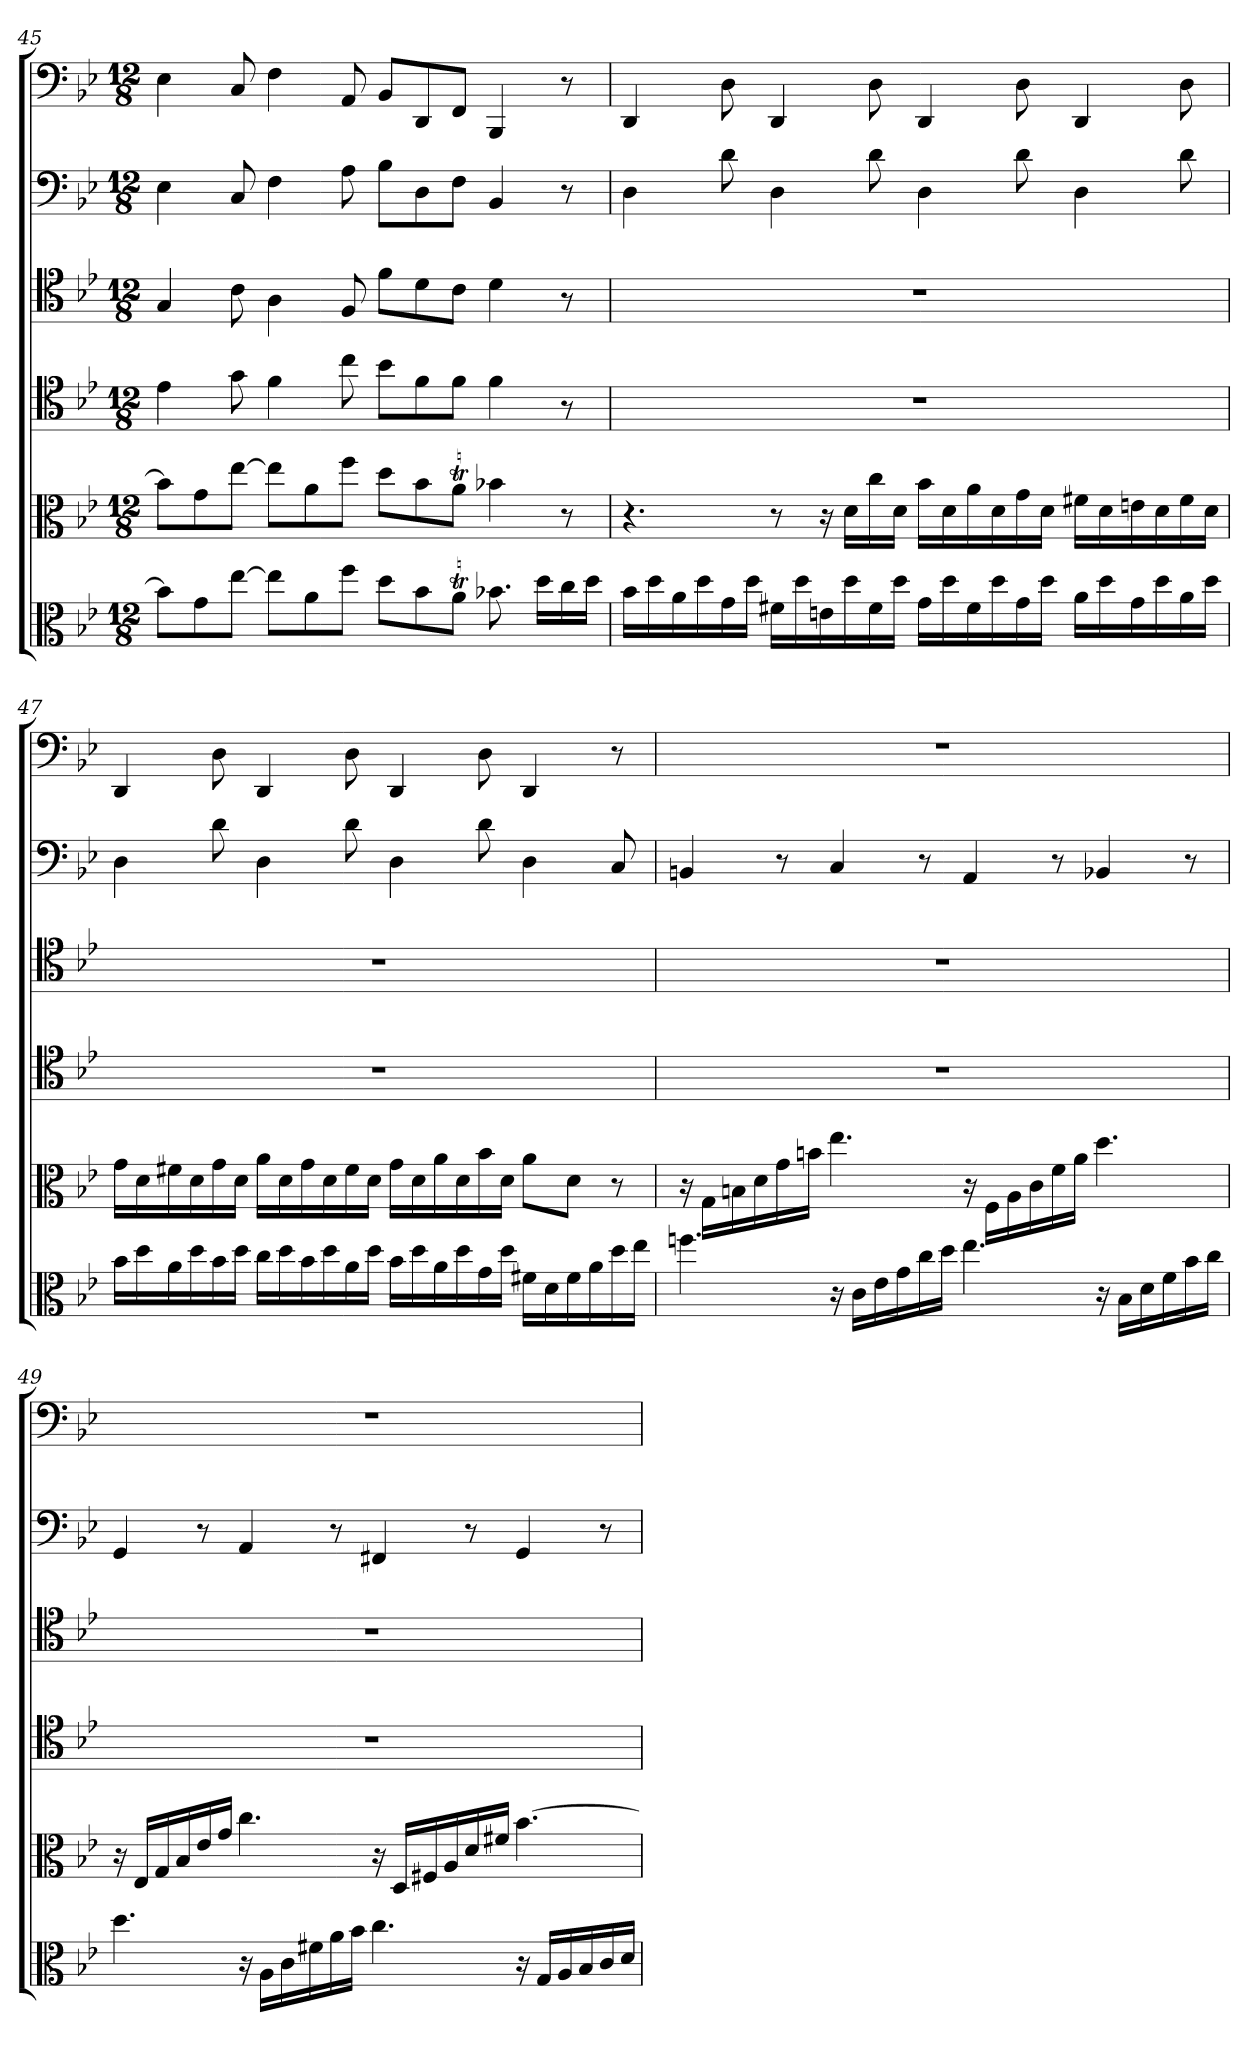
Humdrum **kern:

**kern	**kern	**kern	**kern	**kern	**kern
*part6	*part5	*part4	*part3	*part2	*part1
*staff6	*staff5	*staff4	*staff3	*staff2	*staff1
*clefC3	*clefC3	*clefC4	*clefC4	*clefF4	*clefF4
*k[b-e-]	*k[b-e-]	*k[b-e-]	*k[b-e-]	*k[b-e-]	*k[b-e-]
*B-:	*B-:	*B-:	*B-:	*B-:	*B-:
*M12/8	*M12/8	*M12/8	*M12/8	*M12/8	*M12/8
=45	=45	=45	=45	=45	=45
8b-\L]	8b-\L]	4e-\	4G/	4E-\	4E-\
8g\	8g\	.	.	.	.
[8ee-\J	[8ee-\J	8g\	8c\	8C/	8C/
8ee-\L]	8ee-\L]	4f\	4A\	4F\	4F\
8a\	8a\	.	.	.	.
8ff\J	8ff\J	8cc\	8F/	8A\	8AA/
8dd\L	8dd\L	8b-\L	8f\L	8B-\L	8BB-/L
8b-\	8b-\	8f\	8d\	8D\	8DD/
8aT\J	8aT\J	8f\J	8c\J	8F\J	8FF/J
8.b-X\	4b-X\	4f\	4d\	4BB-/	4BBB-/
16dd\LL	.	.	.	.	.
16cc\	8r	8r	8r	8r	8r
16dd\JJ	.	.	.	.	.
=46	=46	=46	=46	=46	=46
16b-\LL	4.r	1.r	1.r	4D\	4DD/
16dd\	.	.	.	.	.
16a\	.	.	.	.	.
16dd\	.	.	.	.	.
16g\	.	.	.	8d\	8D\
16dd\JJ	.	.	.	.	.
16f#X\LL	8r	.	.	4D\	4DD/
16dd\	.	.	.	.	.
16en\	16r	.	.	.	.
16dd\	16d\LL	.	.	.	.
16f#\	16cc\	.	.	8d\	8D\
16dd\JJ	16d\JJ	.	.	.	.
16g\LL	16b-\LL	.	.	4D\	4DD/
16dd\	16d\	.	.	.	.
16f#\	16a\	.	.	.	.
16dd\	16d\	.	.	.	.
16g\	16g\	.	.	8d\	8D\
16dd\JJ	16d\JJ	.	.	.	.
16a\LL	16f#X\LL	.	.	4D\	4DD/
16dd\	16d\	.	.	.	.
16g\	16en\	.	.	.	.
16dd\	16d\	.	.	.	.
16a\	16f#\	.	.	8d\	8D\
16dd\JJ	16d\JJ	.	.	.	.
=47	=47	=47	=47	=47	=47
16b-\LL	16g\LL	1.r	1.r	4D\	4DD/
16dd\	16d\	.	.	.	.
16a\	16f#X\	.	.	.	.
16dd\	16d\	.	.	.	.
16b-\	16g\	.	.	8d\	8D\
16dd\JJ	16d\JJ	.	.	.	.
16cc\LL	16a\LL	.	.	4D\	4DD/
16dd\	16d\	.	.	.	.
16b-\	16g\	.	.	.	.
16dd\	16d\	.	.	.	.
16a\	16f#\	.	.	8d\	8D\
16dd\JJ	16d\JJ	.	.	.	.
16b-\LL	16g\LL	.	.	4D\	4DD/
16dd\	16d\	.	.	.	.
16a\	16a\	.	.	.	.
16dd\	16d\	.	.	.	.
16g\	16b-\	.	.	8d\	8D\
16dd\JJ	16d\JJ	.	.	.	.
16f#X\LL	8a\L	.	.	4D\	4DD/
16d\	.	.	.	.	.
16f#\	8d\J	.	.	.	.
16a\	.	.	.	.	.
16dd\	8r	.	.	8C/	8r
16ee-\JJ	.	.	.	.	.
=48	=48	=48	=48	=48	=48
4.ffn\	16r	1.r	1.r	4BBn/	1.r
.	16G\LL	.	.	.	.
.	16Bn\	.	.	.	.
.	16d\	.	.	.	.
.	16g\	.	.	8r	.
.	16bn\JJ	.	.	.	.
16r	4.ee-\	.	.	4C/	.
16c\LL	.	.	.	.	.
16e-\	.	.	.	.	.
16g\	.	.	.	.	.
16cc\	.	.	.	8r	.
16dd\JJ	.	.	.	.	.
4.ee-\	16r	.	.	4AA/	.
.	16F\LL	.	.	.	.
.	16A\	.	.	.	.
.	16c\	.	.	.	.
.	16f\	.	.	8r	.
.	16a\JJ	.	.	.	.
16r	4.dd\	.	.	4BB-X/	.
16B-\LL	.	.	.	.	.
16d\	.	.	.	.	.
16f\	.	.	.	.	.
16b-\	.	.	.	8r	.
16cc\JJ	.	.	.	.	.
=49	=49	=49	=49	=49	=49
4.dd\	16r	1.r	1.r	4GG/	1.r
.	16E-/LL	.	.	.	.
.	16G/	.	.	.	.
.	16B-/	.	.	.	.
.	16e-/	.	.	8r	.
.	16g/JJ	.	.	.	.
16r	4.cc\	.	.	4AA/	.
16A\LL	.	.	.	.	.
16c\	.	.	.	.	.
16f#X\	.	.	.	.	.
16a\	.	.	.	8r	.
16b-\JJ	.	.	.	.	.
4.cc\	16r	.	.	4FF#X/	.
.	16D/LL	.	.	.	.
.	16F#X/	.	.	.	.
.	16A/	.	.	.	.
.	16d/	.	.	8r	.
.	16f#X/JJ	.	.	.	.
16r	[4.b-\	.	.	4GG/	.
16G/LL	.	.	.	.	.
16A/	.	.	.	.	.
16B-/	.	.	.	.	.
16c/	.	.	.	8r	.
16d/JJ	.	.	.	.	.
=	=	=	=	=	=
*-	*-	*-	*-	*-	*-
